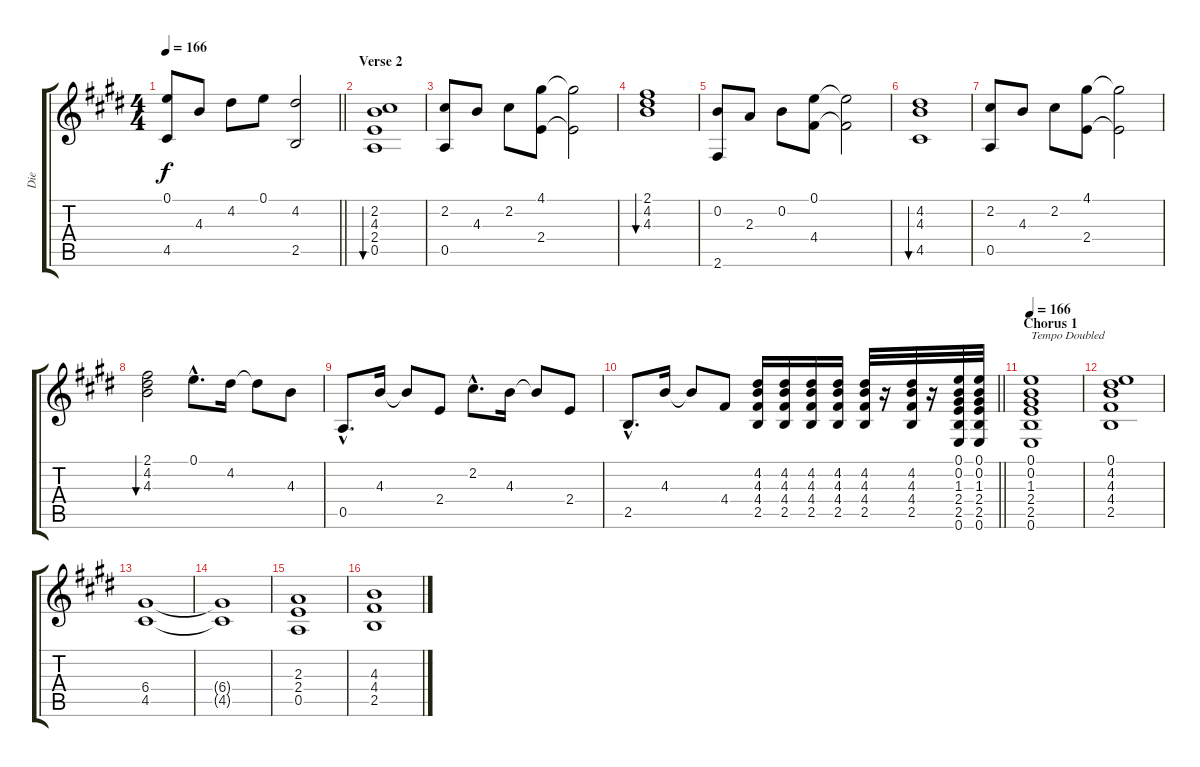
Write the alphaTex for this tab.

\track ("Die" "Die") {instrument acousticguitarsteel}
\staff {score tabs}
\tuning (E4 B3 G3 D3 A2 E2) {hide}
\ts (4 4)
\tempo 166
\clef g2
\barLineRight lightlight
\ks e
(0.1 4.5).8{dy f} 4.3.8 4.2.8 0.1.8 (4.2 2.5).2 |
\section ("" "Verse 2")
(2.2 4.3 2.4 0.5).1{bu 480} |
(2.2 0.5).8 4.3.8 2.2.8 (4.1 2.4).8 (4.1{t} 2.4{t}).2 |
(2.1 4.2 4.3).1{bu 480} |
(0.2 2.6).8 2.3.8 0.2.8 (0.1 4.4).8 (0.1{t} 4.4{t}).2 |
(4.2 4.3 4.5).1{bu 480} |
(2.2 0.5).8 4.3.8 2.2.8 (4.1 2.4).8 (4.1{t} 2.4{t}).2 |
(2.1 4.2 4.3).2{bu 480} 0.1{hac}.8{d} 4.2.16 4.2{t}.8 4.3.8 |
0.5{hac}.8{d} 4.3.16 4.3{t}.8 2.4.8 2.2{hac}.8{d} 4.3.16 4.3{t}.8 2.4.8 |
\barLineRight lightlight
2.5{hac}.8{d} 4.3.16 4.3{t}.8 4.4.8 (4.2 4.3 4.4 2.5).16 (4.2 4.3 4.4 2.5).16 (4.2 4.3 4.4 2.5).16 (4.2 4.3 4.4 2.5).16 (4.2 4.3 4.4 2.5).32 r.16 (4.2 4.3 4.4 2.5).32 r.16 (0.1 0.2 1.3 2.4 2.5 0.6).32{volume 8 instrument overdrivenguitar} (0.1 0.2 1.3 2.4 2.5 0.6).32 |
\section ("" "Chorus 1")
\tempo 166
(0.1 0.2 1.3 2.4 2.5 0.6).1{txt "Tempo Doubled"} |
(0.1 4.2 4.3 4.4 2.5).1 |
(6.4 4.5).1 |
(6.4{t} 4.5{t}).1 |
(2.3 2.4 0.5).1 |
(4.3 4.4 2.5).1
